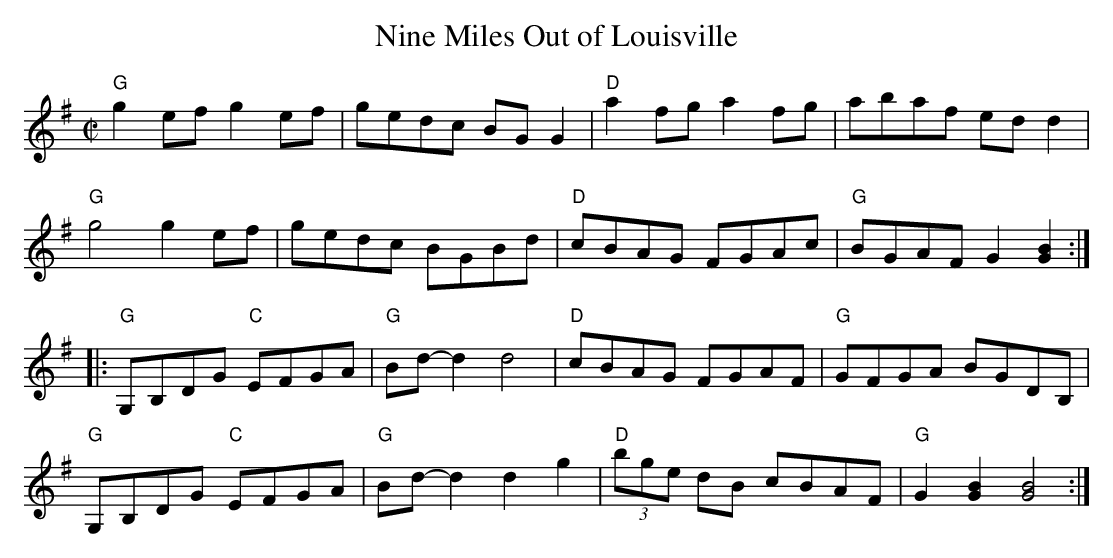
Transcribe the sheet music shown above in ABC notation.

X:1
T:Nine Miles Out of Louisville
M:C|
L:1/8
K:G
"G" g2 ef g2 ef| gedc BG G2| "D" a2 fg a2 fg| abaf ed d2|
"G" g4 g2 ef| gedc BGBd|"D" cBAG FGAc| "G" BGAF G2 [B2G2]:|
|:"G" G,B,DG "C" EFGA| "G" Bd-d2 d4| "D" cBAG FGAF| "G" GFGA BGDB,|
"G" G,B,DG "C" EFGA| "G" Bd-d2 d2 g2| "D"(3bge dB cBAF| "G" G2 [B2G2][B4G4]:|
